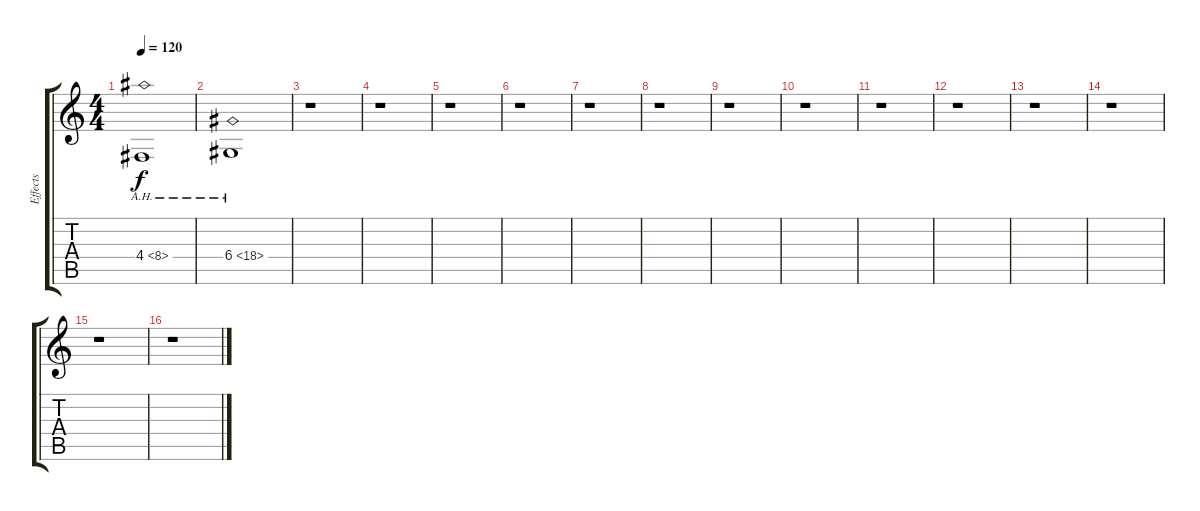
\track ("Effects" "Effects") {instrument fx6goblins}
\staff {score tabs}
\tuning (E4 B3 G3 D3 A2 E2) {hide}
\ts (4 4)
\tempo 120
\clef g2
\ks c
4.4{ah 4}.1{dy f} |
6.4{ah 12}.1 |
r.1 |
r.1 |
r.1 |
r.1 |
r.1 |
r.1 |
r.1 |
r.1 |
r.1 |
r.1 |
r.1 |
r.1 |
r.1 |
r.1
